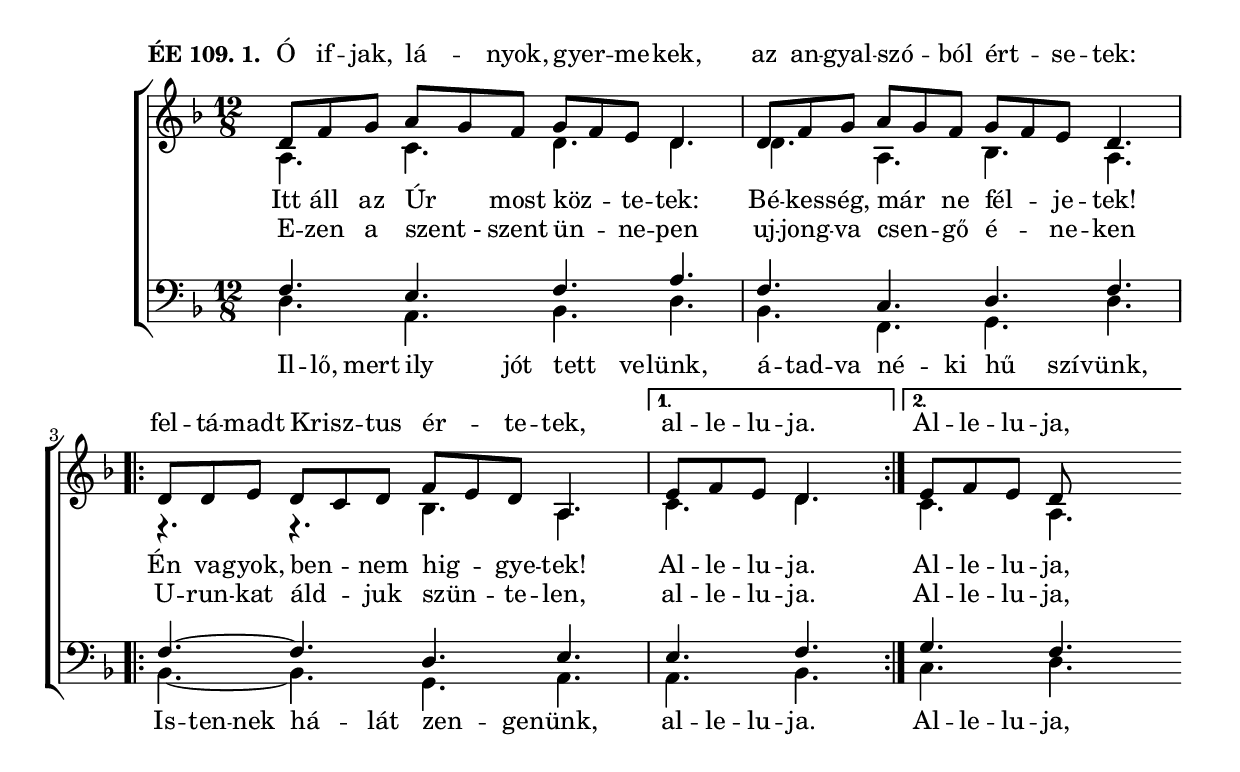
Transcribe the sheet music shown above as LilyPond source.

#(set-default-paper-size "a4")
\include "deutsch.ly"
\version "2.10.33"
global = { \key d \minor \time 12/8}
sopMusic = \relative d' { 
    d8 f g a~g f g~f e d4.
      d8 f g a~g f g~f e d4.
      d8 d e d~c d f~e d a4.
      e'8 f e d4.
      e8 f e d
} 
altoMusic = \relative d' {
    a4. c d d
      d a b a
  \repeat volta 2 {
      r r b a 
  }
  \alternative{
    { c d }
    { c a }
  }
}
tenorMusic = \relative d {  
  f e f a
  f c d f
  f~f d e e f
  g f
} 
bassMusic = \relative d {
  d a b d 
  b f g d'
  b~b g a a b
  c d
}
sopWords = \lyricmode {
  \set stanza = #"ÉE 109. 1."
 Ó if -- jak, lá -- nyok, gyer -- me -- kek, 
 az an -- gyal -- szó -- ból ért -- se -- tek: 
 fel -- tá -- madt Krisz -- tus ér -- te -- tek,  al -- le -- lu -- ja. 
 Al -- le -- lu -- ja,  al -- le -- lu -- ja,  al -- le -- lu -- ja.
  }
  altoWords = \lyricmode {
  \set satnza = #"2."
 Itt áll az Úr most köz -- te -- tek: 
 Bé -- kes -- ség, már  ne  fél -- je -- tek! 
 Én va -- gyok, ben -- nem  hig -- gye -- tek! Al -- le -- lu -- ja. 
 Al -- le -- lu -- ja,  al -- le -- lu -- ja,  al -- le -- lu -- ja.
 }
 tenorWords = \lyricmode {
  \set satnza = #"3."
 E -- zen a szent_- szent ün -- ne -- pen
 uj -- jong -- va csen -- gő é -- ne -- ken
 U -- run -- kat áld -- juk szün -- te -- len, al -- le -- lu -- ja. 
 Al -- le -- lu -- ja,  al -- le -- lu -- ja,  al -- le -- lu -- ja.
 }
 bassWords = \lyricmode {
  \set satnza = #"4."
 Il -- lő,  mert ily jót tett ve -- lünk, 
 á -- tad -- va  né -- ki  hű szí -- vünk, 
 Is -- ten -- nek  há -- lát zen -- ge -- nünk, al -- le -- lu -- ja. 
 Al -- le -- lu -- ja,  al -- le -- lu -- ja,  al -- le -- lu -- ja.
 }


\score {
\transpose f f {
  <<
    \new ChoirStaff <<
      \new Lyrics = "sopranos" \with {
        % This is needed for lyrics above a staff
        %\override VerticalAxisGroup.staff-affinity = #DOWN
      }
      \new Staff = "women" <<
        \new Voice = "sopranos" { \voiceOne << \global \sopMusic >> } 
        \new Voice = "altos" { \voiceTwo << \global \altoMusic >> } 
      >> 
      \new Lyrics = "altos" 
      \new Lyrics = "tenors" \with {
        % This is needed for lyrics above a staff
        %\override VerticalAxisGroup.staff-affinity = DOWN
      }
      \new Staff = "men" << \clef bass
      \new Voice = "tenors" { \voiceOne << \global \tenorMusic >> }
      \new Voice = "basses" { \voiceTwo << \global \bassMusic >> } 
    >>
    \new Lyrics = "basses" 
    \context Lyrics = "sopranos" \lyricsto "sopranos" \sopWords
    \context Lyrics = "altos" \lyricsto "sopranos" \altoWords 
    \context Lyrics = "tenors" \lyricsto "sopranos" \tenorWords
    \context Lyrics = "basses" \lyricsto "sopranos" \bassWords
  >>
>>
} 
}
